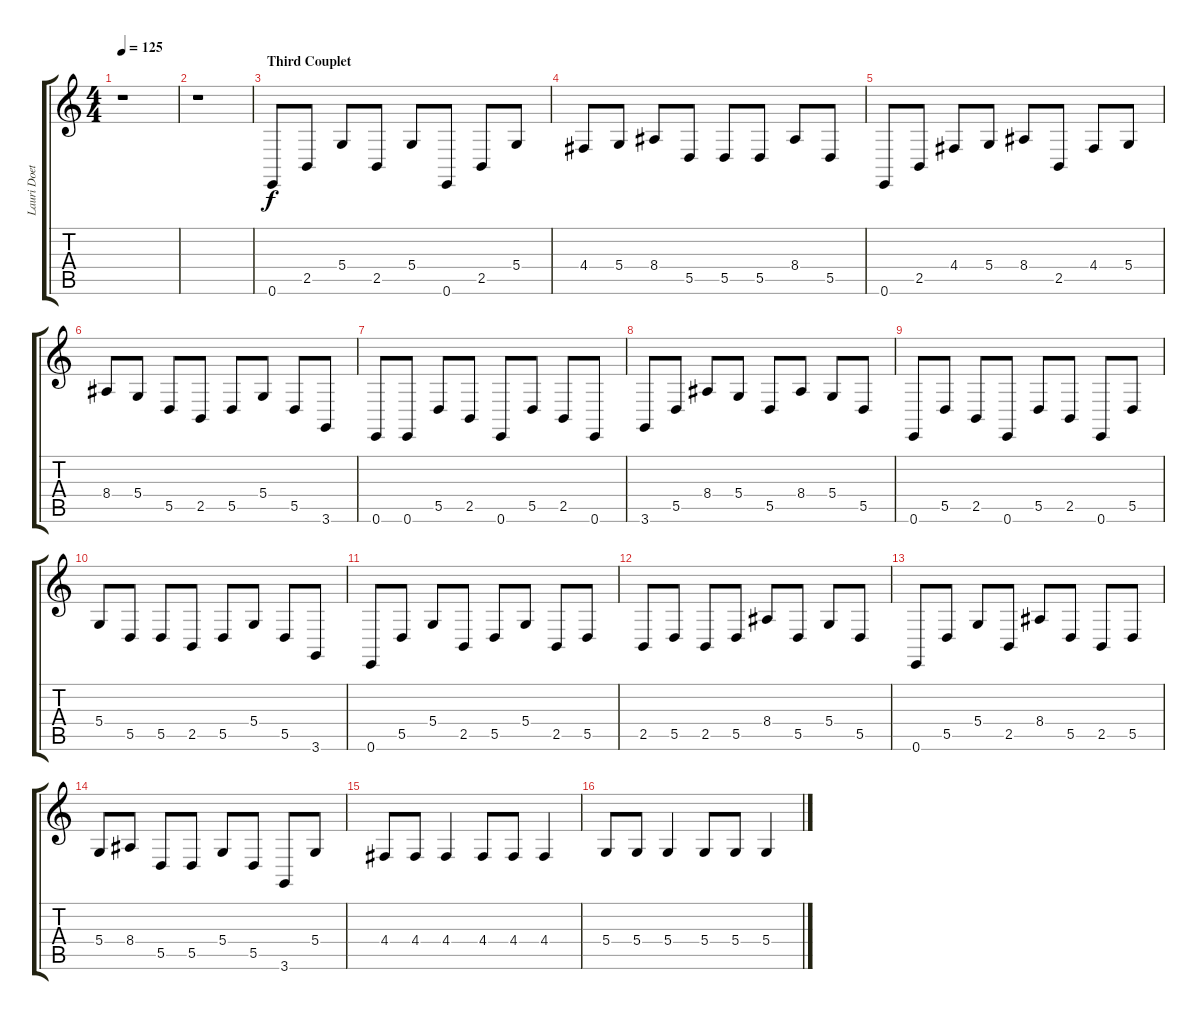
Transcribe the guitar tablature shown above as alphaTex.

\track ("Lauri Doet Alles" "Lauri Doet") {instrument oboe}
\staff {score tabs}
\tuning (E4 B3 G3 D3 A2 E2) {hide}
\ts (4 4)
\tempo 125
\clef g2
\ks c
r.1{dy f} |
r.1 |
\section ("" "Third Couplet")
0.6.8{instrument guitarharmonics} 2.5.8 5.4.8 2.5.8 5.4.8 0.6.8 2.5.8 5.4.8 |
4.4.8 5.4.8 8.4.8 5.5.8 5.5.8 5.5.8 8.4.8 5.5.8 |
0.6.8 2.5.8 4.4.8 5.4.8 8.4.8 2.5.8 4.4.8 5.4.8 |
8.4.8 5.4.8 5.5.8 2.5.8 5.5.8 5.4.8 5.5.8 3.6.8 |
0.6.8 0.6.8 5.5.8 2.5.8 0.6.8 5.5.8 2.5.8 0.6.8 |
3.6.8 5.5.8 8.4.8 5.4.8 5.5.8 8.4.8 5.4.8 5.5.8 |
0.6.8 5.5.8 2.5.8 0.6.8 5.5.8 2.5.8 0.6.8 5.5.8 |
5.4.8 5.5.8 5.5.8 2.5.8 5.5.8 5.4.8 5.5.8 3.6.8 |
0.6.8 5.5.8 5.4.8 2.5.8 5.5.8 5.4.8 2.5.8 5.5.8 |
2.5.8 5.5.8 2.5.8 5.5.8 8.4.8 5.5.8 5.4.8 5.5.8 |
0.6.8 5.5.8 5.4.8 2.5.8 8.4.8 5.5.8 2.5.8 5.5.8 |
5.4.8 8.4.8 5.5.8 5.5.8 5.4.8 5.5.8 3.6.8 5.4.8 |
4.4.8 4.4.8 4.4.4 4.4.8 4.4.8 4.4.4 |
5.4.8 5.4.8 5.4.4 5.4.8 5.4.8 5.4.4
